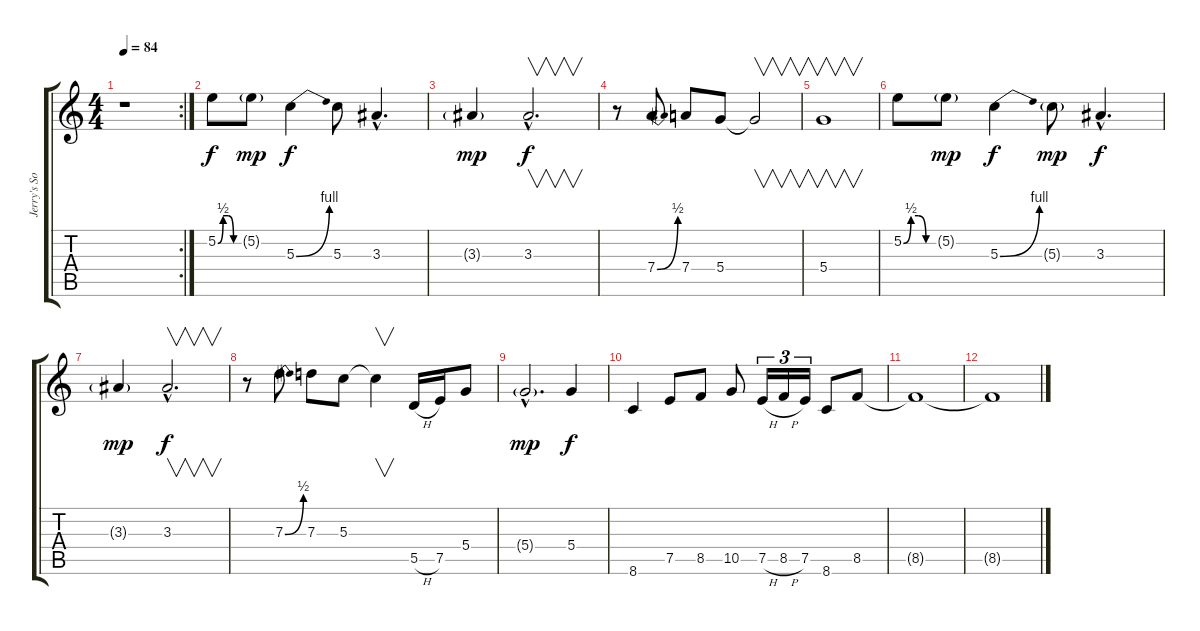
\track ("Jerry's Solo" "Jerry's So") {instrument overdrivenguitar}
\staff {score tabs}
\tuning (E4 B3 G3 D3 A2 E2) {hide}
\rc 2
\ts (4 4)
\tempo 84
\clef g2
\ks c
r.1{dy mp} |
5.2{be (custom 0 0 15 2 30 2 45 0 60 0)}.8{dy f} 5.2{g}.8{dy mp} 5.3{be (bend 0 0 60 4)}.4{dy f} 5.3.8 3.3{hac}.4{d} |
3.3{g}.4{dy mp} 3.3{hac}.2{v d dy f} |
r.8 7.4{be (bend 0 0 60 2)}.8 7.4.8 5.4.8 5.4{t}.2{v} |
5.4.1{v} |
5.2{be (custom 0 0 15 2 30 2 45 0 60 0)}.8 5.2{g}.8{dy mp} 5.3{be (bend 0 0 60 4)}.4{dy f} 5.3{g}.8{dy mp} 3.3{hac}.4{d dy f} |
3.3{g}.4{dy mp} 3.3{hac}.2{v d dy f} |
r.8 7.3{be (bend 0 0 60 2)}.8 7.3.8 5.3.8 5.3{t}.4{v} 5.5{h}.16 7.5.16 5.4.8 |
5.4{g hac}.2{d dy mp} 5.4.4{dy f} |
8.6.4 7.5.8 8.5.8 10.5.8 7.5{h}.16{tu (3 2)} 8.5{h}.16{tu (3 2)} 7.5.16{tu (3 2)} 8.6.8 8.5.8 |
8.5{t}.1 |
8.5{t}.1
